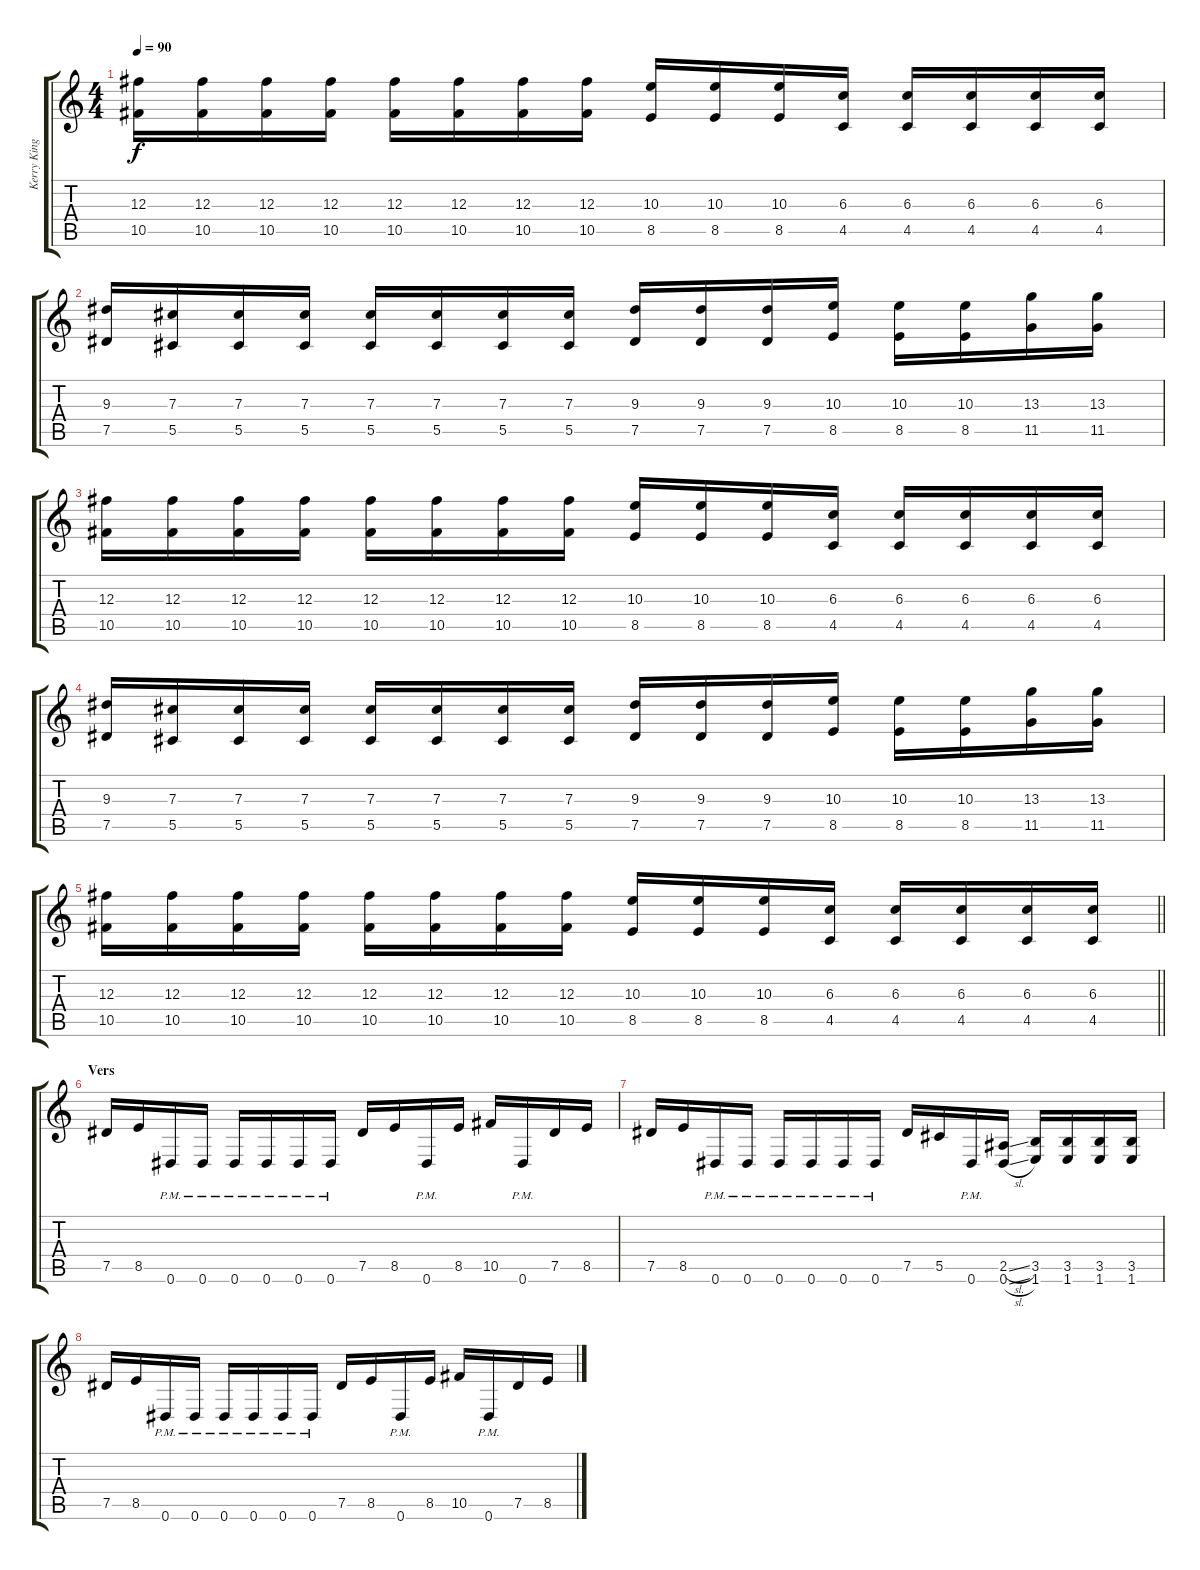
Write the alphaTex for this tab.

\track ("Kerry King" "Kerry King") {instrument distortionguitar}
\staff {score tabs}
\tuning (Eb4 Bb3 Gb3 Db3 Ab2 Eb2) {hide}
\ts (4 4)
\tempo 90
\clef g2
\ks c
(12.3 10.5).16{dy f} (12.3 10.5).16 (12.3 10.5).16 (12.3 10.5).16 (12.3 10.5).16 (12.3 10.5).16 (12.3 10.5).16 (12.3 10.5).16 (10.3 8.5).16 (10.3 8.5).16 (10.3 8.5).16 (6.3 4.5).16 (6.3 4.5).16 (6.3 4.5).16 (6.3 4.5).16 (6.3 4.5).16 |
(9.3 7.5).16 (7.3 5.5).16 (7.3 5.5).16 (7.3 5.5).16 (7.3 5.5).16 (7.3 5.5).16 (7.3 5.5).16 (7.3 5.5).16 (9.3 7.5).16 (9.3 7.5).16 (9.3 7.5).16 (10.3 8.5).16 (10.3 8.5).16 (10.3 8.5).16 (13.3 11.5).16 (13.3 11.5).16 |
(12.3 10.5).16 (12.3 10.5).16 (12.3 10.5).16 (12.3 10.5).16 (12.3 10.5).16 (12.3 10.5).16 (12.3 10.5).16 (12.3 10.5).16 (10.3 8.5).16 (10.3 8.5).16 (10.3 8.5).16 (6.3 4.5).16 (6.3 4.5).16 (6.3 4.5).16 (6.3 4.5).16 (6.3 4.5).16 |
(9.3 7.5).16 (7.3 5.5).16 (7.3 5.5).16 (7.3 5.5).16 (7.3 5.5).16 (7.3 5.5).16 (7.3 5.5).16 (7.3 5.5).16 (9.3 7.5).16 (9.3 7.5).16 (9.3 7.5).16 (10.3 8.5).16 (10.3 8.5).16 (10.3 8.5).16 (13.3 11.5).16 (13.3 11.5).16 |
\barLineRight lightlight
(12.3 10.5).16 (12.3 10.5).16 (12.3 10.5).16 (12.3 10.5).16 (12.3 10.5).16 (12.3 10.5).16 (12.3 10.5).16 (12.3 10.5).16 (10.3 8.5).16 (10.3 8.5).16 (10.3 8.5).16 (6.3 4.5).16 (6.3 4.5).16 (6.3 4.5).16 (6.3 4.5).16 (6.3 4.5).16 |
\section ("" "Vers")
7.5.16 8.5.16 0.6{pm}.16 0.6{pm}.16 0.6{pm}.16 0.6{pm}.16 0.6{pm}.16 0.6{pm}.16 7.5.16 8.5.16 0.6{pm}.16 8.5.16 10.5.16 0.6{pm}.16 7.5.16 8.5.16 |
7.5.16 8.5.16 0.6{pm}.16 0.6{pm}.16 0.6{pm}.16 0.6{pm}.16 0.6{pm}.16 0.6{pm}.16 7.5.16 5.5.16 0.6{pm}.16 (2.5{sl} 0.6{sl}).16 (3.5 1.6).16 (3.5 1.6).16 (3.5 1.6).16 (3.5 1.6).16 |
7.5.16 8.5.16 0.6{pm}.16 0.6{pm}.16 0.6{pm}.16 0.6{pm}.16 0.6{pm}.16 0.6{pm}.16 7.5.16 8.5.16 0.6{pm}.16 8.5.16 10.5.16 0.6{pm}.16 7.5.16 8.5.16
